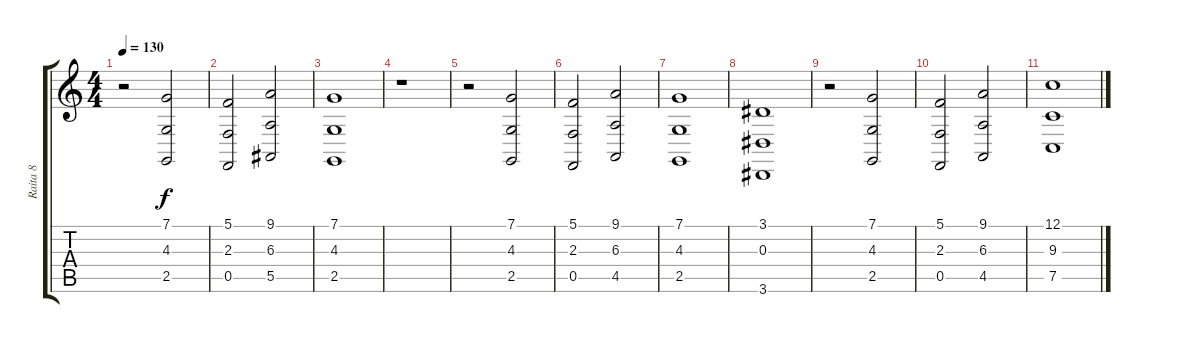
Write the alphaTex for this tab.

\track ("Raita 8" "Raita 8") {instrument choiraahs}
\staff {score tabs}
\tuning (C4 G3 Eb3 Bb2 F2 C2) {hide}
\ts (4 4)
\tempo 130
\clef g2
\ks c
r.2{dy f} (7.1 4.3 2.5).2 |
(5.1 2.3 0.5).2 (9.1 6.3 5.5).2 |
(7.1 4.3 2.5).1 |
r.1 |
r.2 (7.1 4.3 2.5).2 |
(5.1 2.3 0.5).2 (9.1 6.3 4.5).2 |
(7.1 4.3 2.5).1 |
(3.1 0.3 3.6).1 |
r.2 (7.1 4.3 2.5).2 |
(5.1 2.3 0.5).2 (9.1 6.3 4.5).2 |
(12.1 9.3 7.5).1
